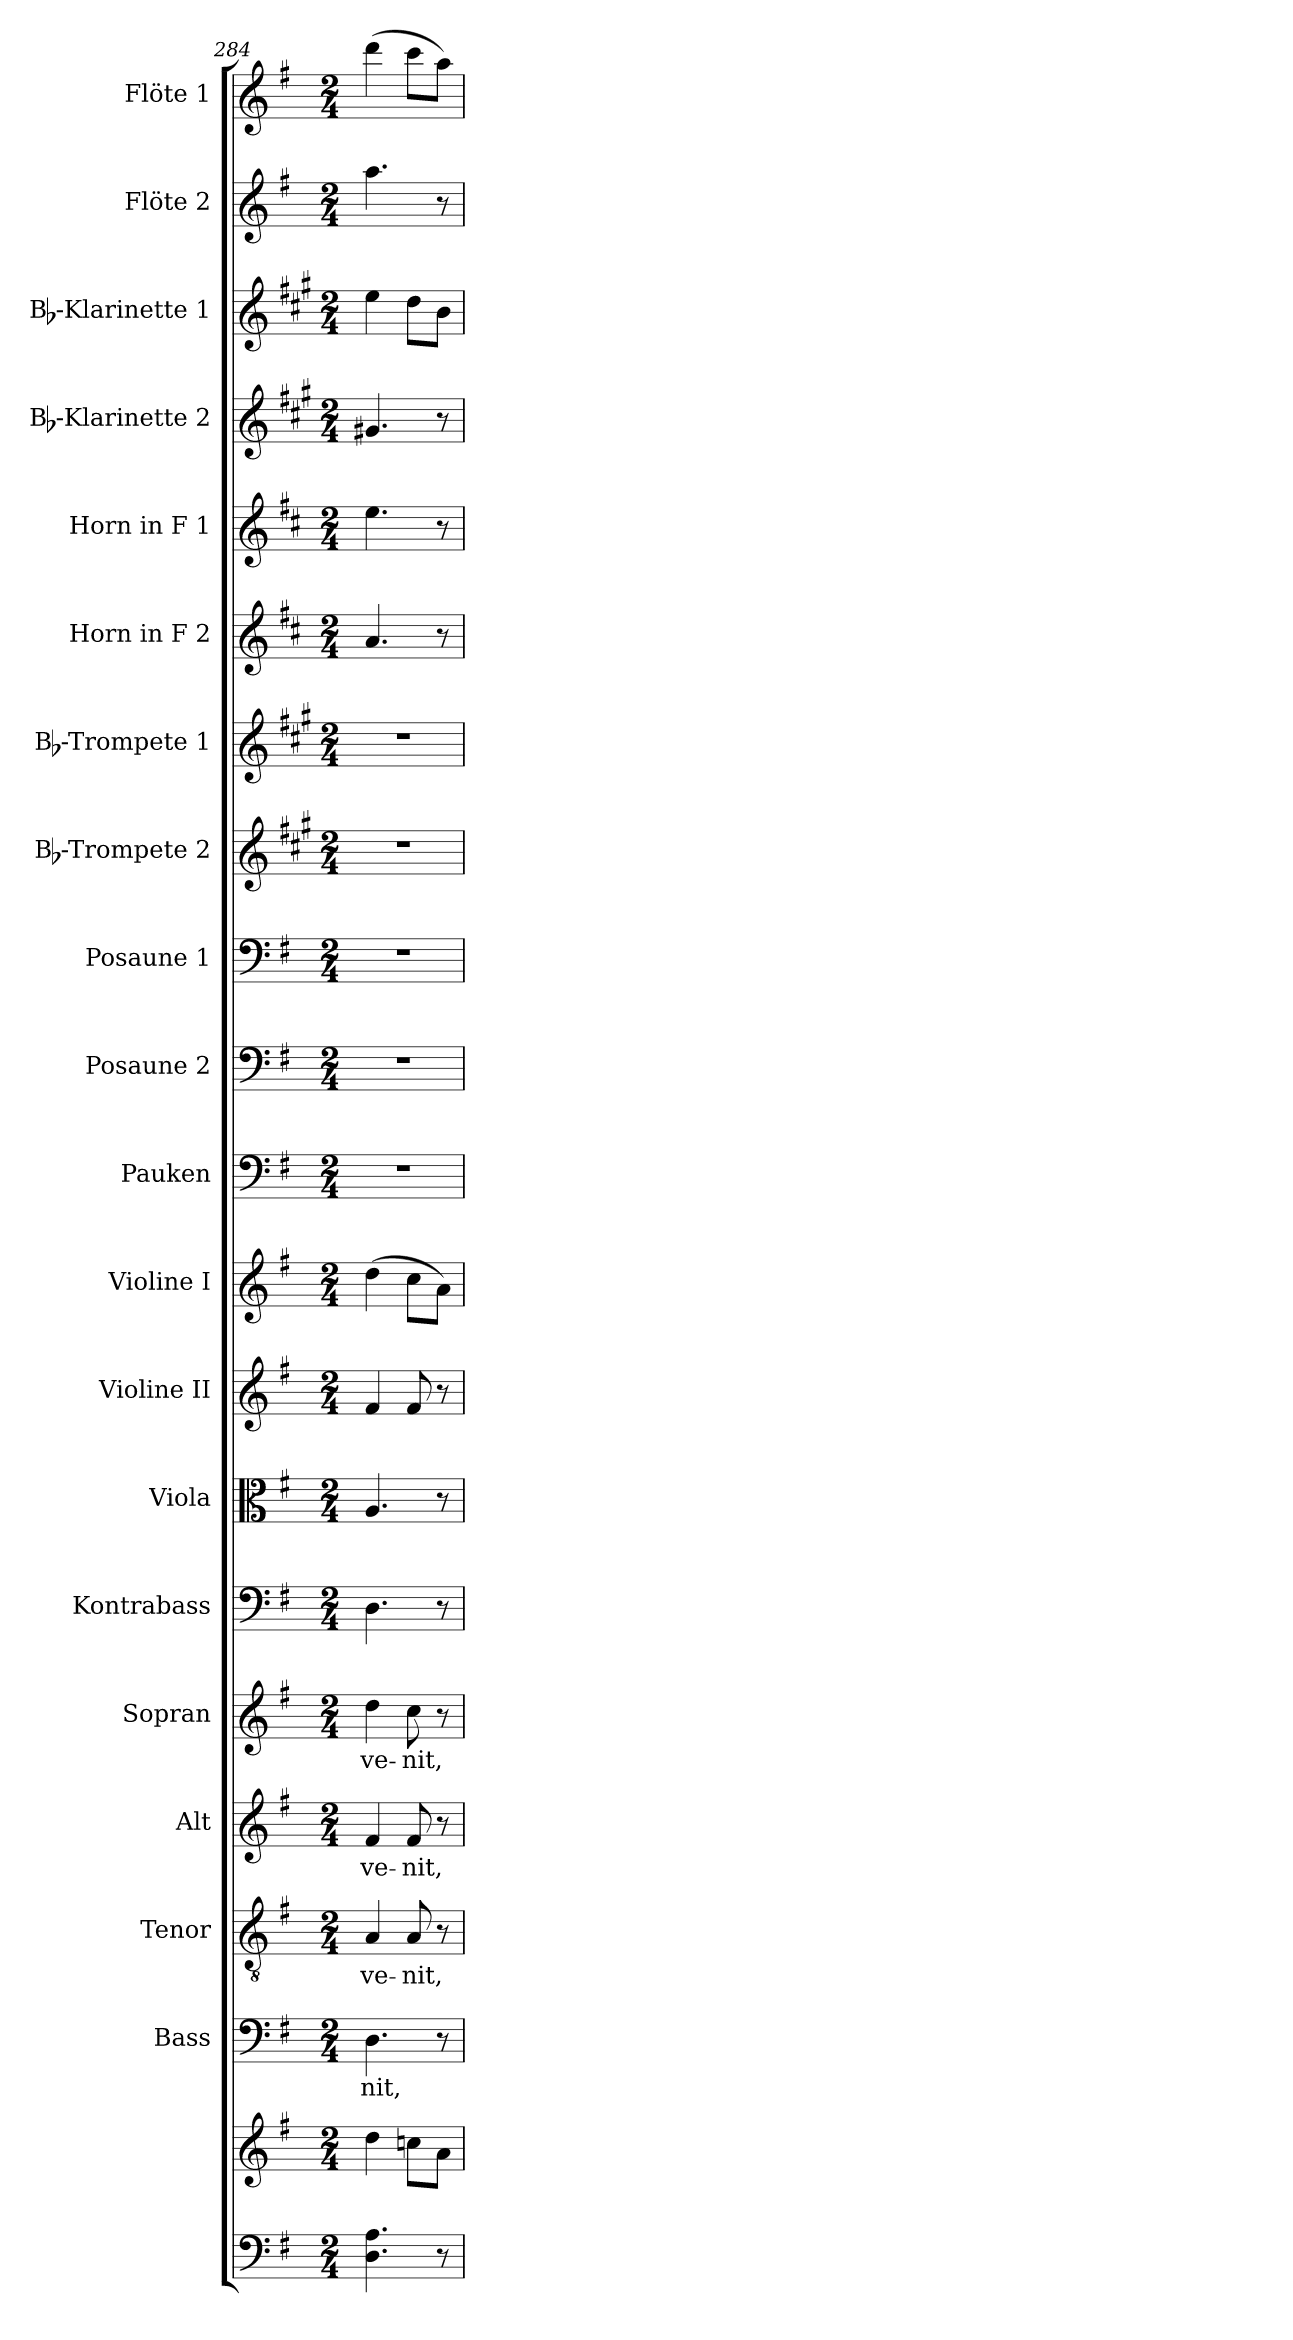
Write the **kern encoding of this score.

**kern	**kern	**kern	**text	**kern	**text	**kern	**text	**kern	**text	**kern	**kern	**kern	**kern	**kern	**kern	**kern	**kern	**kern	**kern	**kern	**kern	**kern	**kern	**kern
*part20	*part20	*part19	*part19	*part18	*part18	*part17	*part17	*part16	*part16	*part15	*part14	*part13	*part12	*part11	*part10	*part9	*part8	*part7	*part6	*part5	*part4	*part3	*part2	*part1
*staff21	*staff20	*staff19	*staff19	*staff18	*staff18	*staff17	*staff17	*staff16	*staff16	*staff15	*staff14	*staff13	*staff12	*staff11	*staff10	*staff9	*staff8	*staff7	*staff6	*staff5	*staff4	*staff3	*staff2	*staff1
*	*	*I"Bass	*	*I"Tenor	*	*I"Alt	*	*I"Sopran	*	*I"Kontrabass	*I"Viola	*I"Violine II	*I"Violine I	*I"Pauken	*I"Posaune 2	*I"Posaune 1	*I"Bb-Trompete 2	*I"Bb-Trompete 1	*I"Horn in F 2	*I"Horn in F 1	*I"Bb-Klarinette 2	*I"Bb-Klarinette 1	*I"Flöte 2	*I"Flöte 1
*	*	*I'B.	*	*I'T.	*	*I'A.	*	*I'S.	*	*I'Kb.	*I'Vla.	*I'Vl. II	*I'Vl. I	*I'Pk.	*I'Pos. 2	*I'Pos. 1	*I'Bb Trp. 2	*I'Bb Trp. 1	*	*	*I'Bb Kl. 2	*I'Bb Kl. 1	*I'Fl. 2	*I'Fl. 1
*clefF4	*clefG2	*clefF4	*	*clefGv2	*	*clefG2	*	*clefG2	*	*clefF4	*clefC3	*clefG2	*clefG2	*clefF4	*clefF4	*clefF4	*clefG2	*clefG2	*clefG2	*clefG2	*clefG2	*clefG2	*clefG2	*clefG2
*	*	*	*	*	*	*	*	*	*	*ITrd7c12	*	*	*	*	*	*	*ITrd1c2	*ITrd1c2	*ITrd4c7	*ITrd4c7	*ITrd1c2	*ITrd1c2	*	*
*k[f#]	*k[f#]	*k[f#]	*	*k[f#]	*	*k[f#]	*	*k[f#]	*	*k[f#]	*k[f#]	*k[f#]	*k[f#]	*k[f#]	*k[f#]	*k[f#]	*k[f#]	*k[f#]	*k[f#]	*k[f#]	*k[f#]	*k[f#]	*k[f#]	*k[f#]
*G:	*G:	*G:	*	*G:	*	*G:	*	*G:	*	*G:	*G:	*G:	*G:	*G:	*G:	*G:	*G:	*G:	*G:	*G:	*G:	*G:	*G:	*G:
*M2/4	*M2/4	*M2/4	*	*M2/4	*	*M2/4	*	*M2/4	*	*M2/4	*M2/4	*M2/4	*M2/4	*M2/4	*M2/4	*M2/4	*M2/4	*M2/4	*M2/4	*M2/4	*M2/4	*M2/4	*M2/4	*M2/4
=284	=284	=284	=284	=284	=284	=284	=284	=284	=284	=284	=284	=284	=284	=284	=284	=284	=284	=284	=284	=284	=284	=284	=284	=284
!	!	!	!LO:LY:b	!	!LO:LY:b	!	!LO:LY:b	!	!LO:LY:b	!	!	!	!	!	!	!	!	!	!	!	!	!	!	!
4.D\ 4.A\	4dd\	4.D\	-nit,	4A/	ve-	4f#/	ve-	4dd\	ve-	4.DD\	4.A/	4f#/	(>4dd\	2r	2r	2r	2r	2r	4.d/	4.a\	4.f#X/	4dd\	4.aa\	(>4ddd\
!	!	!	!	!	!LO:LY:b	!	!LO:LY:b	!	!LO:LY:b	!	!	!	!	!	!	!	!	!	!	!	!	!	!	!
.	8ccn\L	.	.	8A/	-nit,	8f#/	-nit,	8cc\	-nit,	.	.	8f#/	8cc\L	.	.	.	.	.	.	.	.	8cc\L	.	8ccc\L
8r	8a\J	8r	.	8r	.	8r	.	8r	.	8r	8r	8r	8a\J)	.	.	.	.	.	8r	8r	8r	8a\J	8r	8aa\J)
=	=	=	=	=	=	=	=	=	=	=	=	=	=	=	=	=	=	=	=	=	=	=	=	=
*-	*-	*-	*-	*-	*-	*-	*-	*-	*-	*-	*-	*-	*-	*-	*-	*-	*-	*-	*-	*-	*-	*-	*-	*-
